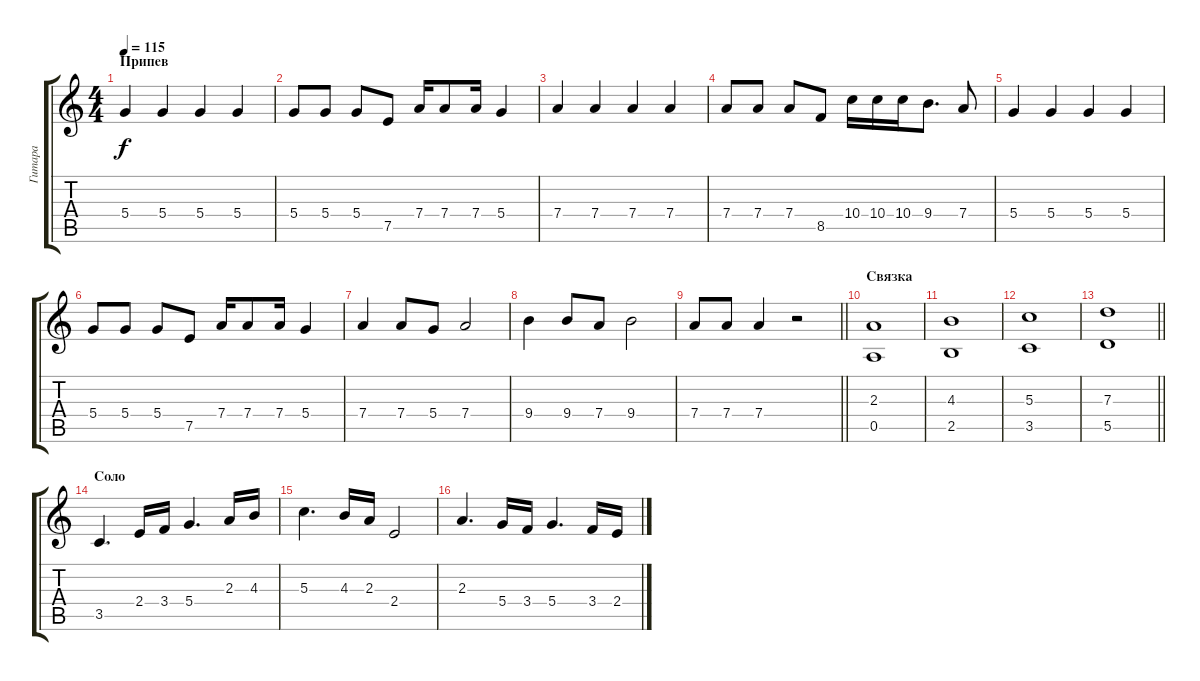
\track ("Гитара" "Гитара") {instrument electricguitarclean}
\staff {score tabs}
\tuning (E4 B3 G3 D3 A2 E2) {hide}
\ts (4 4)
\section ("" "Припев")
\tempo 115
\clef g2
\ks c
5.4.4{dy f instrument overdrivenguitar} 5.4.4 5.4.4 5.4.4 |
5.4.8 5.4.8 5.4.8 7.5.8 7.4.16 7.4.8 7.4.16 5.4.4 |
7.4.4 7.4.4 7.4.4 7.4.4 |
7.4.8 7.4.8 7.4.8 8.5.8 10.4.16 10.4.16 10.4.16 9.4.8{d} 7.4.8 |
5.4.4 5.4.4 5.4.4 5.4.4 |
5.4.8 5.4.8 5.4.8 7.5.8 7.4.16 7.4.8 7.4.16 5.4.4 |
7.4.4 7.4.8 5.4.8 7.4.2 |
9.4.4 9.4.8 7.4.8 9.4.2 |
\barLineRight lightlight
7.4.8 7.4.8 7.4.4 r.2 |
\section ("" "Связка")
(2.3 0.5).1 |
(4.3 2.5).1 |
(5.3 3.5).1 |
\barLineRight lightlight
(7.3 5.5).1 |
\section ("" "Соло")
3.5.4{d} 2.4.16 3.4.16 5.4.4{d} 2.3.16 4.3.16 |
5.3.4{d} 4.3.16 2.3.16 2.4.2 |
2.3.4{d} 5.4.16 3.4.16 5.4.4{d} 3.4.16 2.4.16
